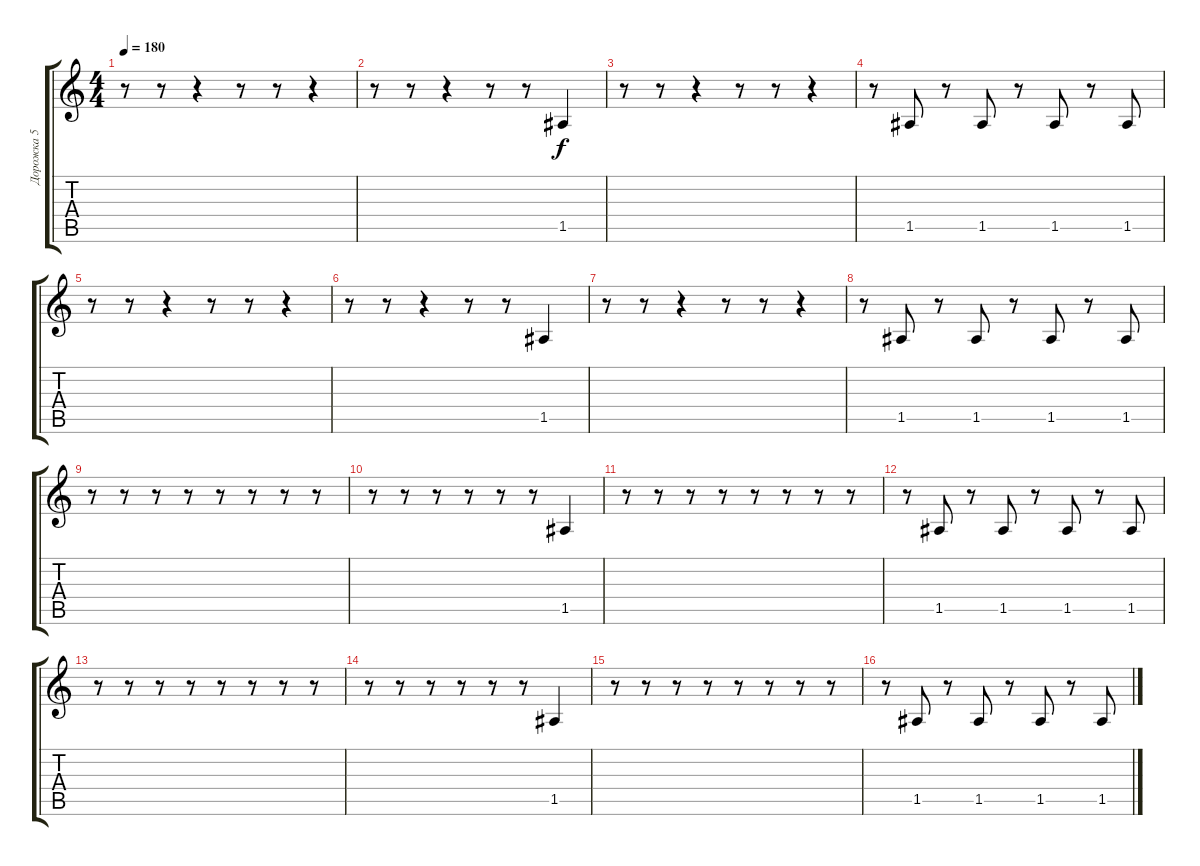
\track ("Дорожка 5" "Дорожка 5") {instrument electricbasspick}
\staff {score tabs}
\tuning (E4 B3 G3 D3 A2 E2) {hide}
\ts (4 4)
\tempo 180
\clef g2
\ks c
r.8{dy f} r.8 r.4 r.8 r.8 r.4 |
r.8 r.8 r.4 r.8 r.8 1.5.4 |
r.8 r.8 r.4 r.8 r.8 r.4 |
r.8 1.5.8 r.8 1.5.8 r.8 1.5.8 r.8 1.5.8 |
r.8 r.8 r.4 r.8 r.8 r.4 |
r.8 r.8 r.4 r.8 r.8 1.5.4 |
r.8 r.8 r.4 r.8 r.8 r.4 |
r.8 1.5.8 r.8 1.5.8 r.8 1.5.8 r.8 1.5.8 |
r.8 r.8 r.8 r.8 r.8 r.8 r.8 r.8 |
r.8 r.8 r.8 r.8 r.8 r.8 1.5.4 |
r.8 r.8 r.8 r.8 r.8 r.8 r.8 r.8 |
r.8 1.5.8 r.8 1.5.8 r.8 1.5.8 r.8 1.5.8 |
r.8 r.8 r.8 r.8 r.8 r.8 r.8 r.8 |
r.8 r.8 r.8 r.8 r.8 r.8 1.5.4 |
r.8 r.8 r.8 r.8 r.8 r.8 r.8 r.8 |
r.8 1.5.8 r.8 1.5.8 r.8 1.5.8 r.8 1.5.8
